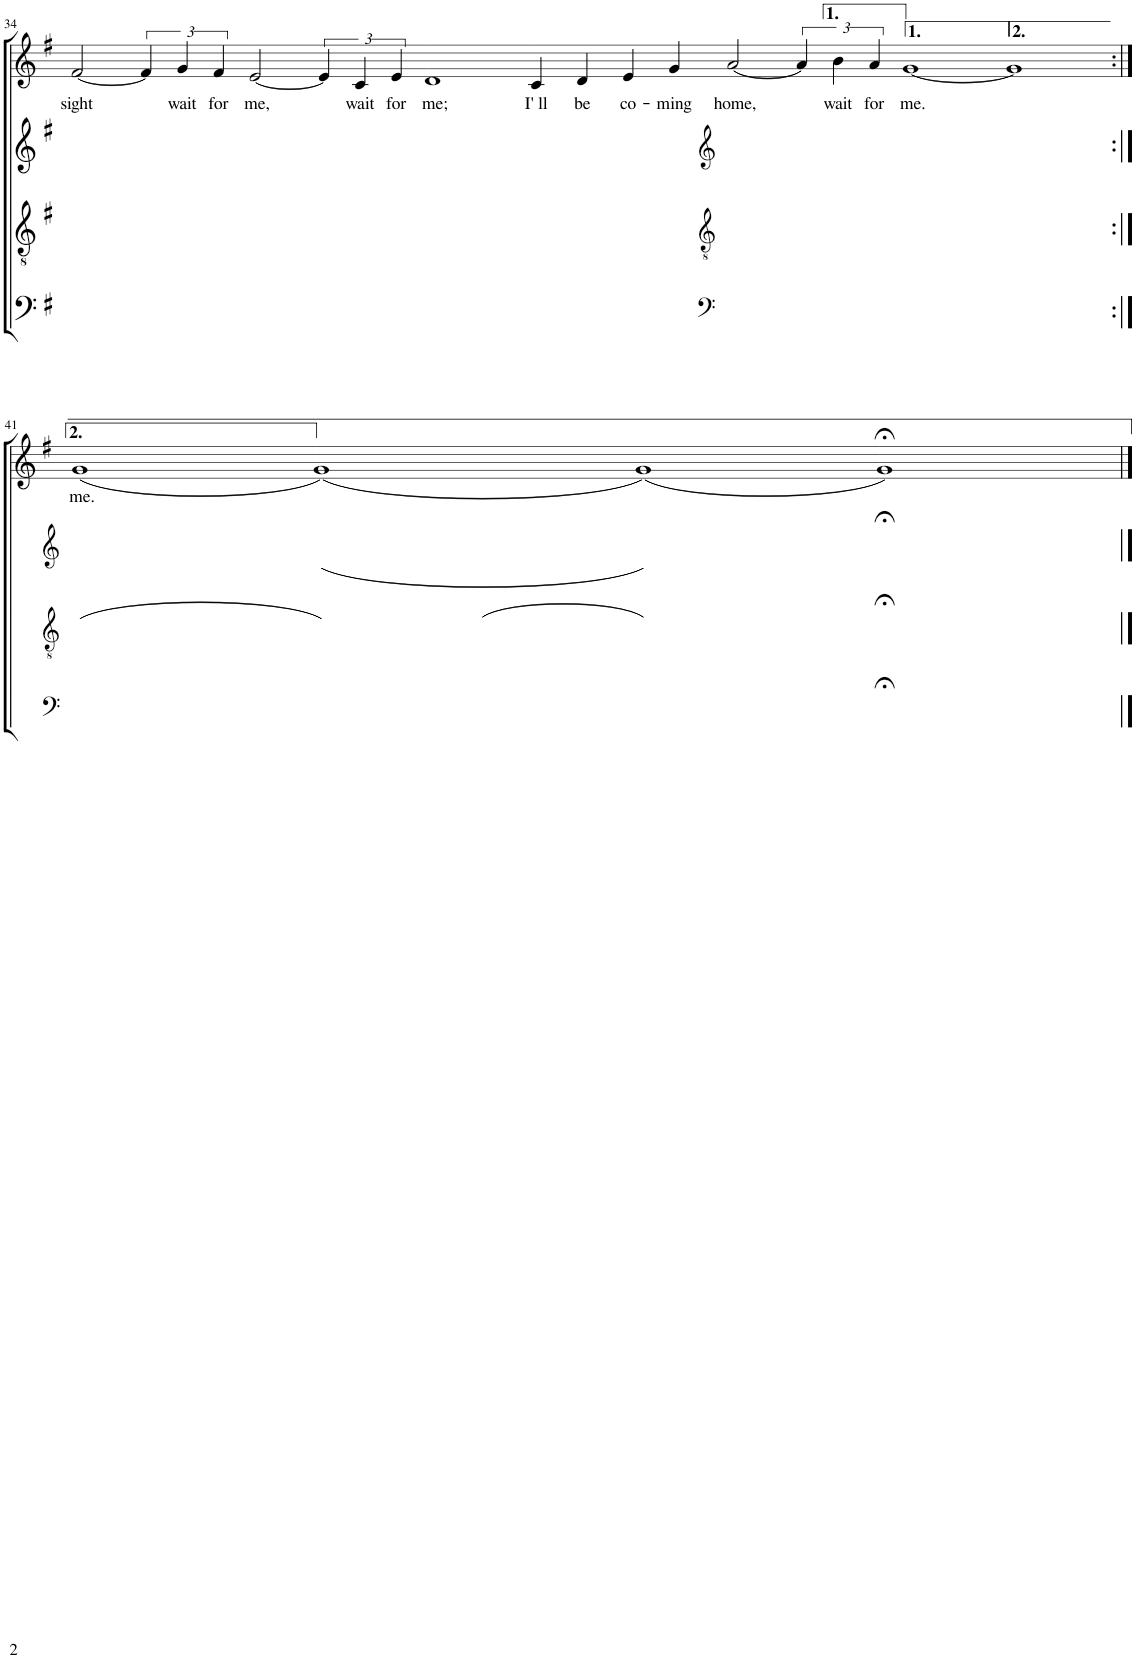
**kern	**text	**kern	**text	**kern	**text	**kern	**text
*part4	*part4	*part3	*part3	*part2	*part2	*part1	*part1
*staff4	*staff4	*staff3	*staff3	*staff2	*staff2	*staff1	*staff1
*I"Voce 4	*	*I"Voce 3	*	*I"Voce 2	*	*I"Voce 1	*
!!LO:PB:g=z
*clefF4	*	*clefGv2	*	*clefG2	*	*clefG2	*
*k[f#]	*	*k[f#]	*	*k[f#]	*	*k[f#]	*
*M4/4	*	*M4/4	*	*M4/4	*	*M4/4	*
*met(c|)	*	*met(c|)	*	*met(c|)	*	*met(c|)	*
=34	=34	=34	=34	=34	=34	=34	=34
!	!LO:LY:b	!	!LO:LY:b	!	!LO:LY:b	!	!LO:LY:b
[2D	sight	[2A	sight	[2d	sight	[2f#/	sight
6D]	.	6A]	.	6d]	.	6f#/]	.
!	!LO:LY:b	!	!LO:LY:b	!	!LO:LY:b	!	!LO:LY:b
6C	wait	6G	wait	6e	wait	6g/	wait
!	!LO:LY:b	!	!LO:LY:b	!	!LO:LY:b	!	!LO:LY:b
6D	for	6A	for	6d	for	6f#/	for
=35-	=35-	=35-	=35-	=35-	=35-	=35-	=35-
!	!LO:LY:b	!	!LO:LY:b	!	!LO:LY:b	!	!LO:LY:b
[2E	me,	[2G	me,	[2c	me,	[2e/	me,
6E]	.	6G]	.	6c]	.	6e/]	.
!	!LO:LY:b	!	!LO:LY:b	!	!LO:LY:b	!	!LO:LY:b
6C	wait	6G	wait	6c	wait	6c/	wait
!	!LO:LY:b	!	!LO:LY:b	!	!LO:LY:b	!	!LO:LY:b
6E	for	6G	for	6c	for	6e/	for
=36-	=36-	=36-	=36-	=36-	=36-	=36-	=36-
!	!LO:LY:b	!	!LO:LY:b	!	!LO:LY:b	!	!LO:LY:b
1Fn	me;	1B-X	me;	1d	me;	1d	me;
=37-	=37-	=37-	=37-	=37-	=37-	=37-	=37-
!	!LO:LY:b	!	!LO:LY:b	!	!LO:LY:b	!	!LO:LY:b
4E	I' ll	4G	I' ll	4G	I' ll	4c/	I' ll
!	!LO:LY:b	!	!LO:LY:b	!	!LO:LY:b	!	!LO:LY:b
4D	be	4F#	be	4A	be	4d/	be
!	!LO:LY:b	!	!LO:LY:b	!	!LO:LY:b	!	!LO:LY:b
4C	co-	4G	co-	4c	co-	4e/	co-
!	!LO:LY:b	!	!LO:LY:b	!	!LO:LY:b	!	!LO:LY:b
4G	ming	4c	ming	4e	ming	4g/	ming
=38-	=38-	=38-	=38-	=38-	=38-	=38-	=38-
*clefF4	*	*clefGv2	*	*clefG2	*	*	*
*k[f#]	*	*k[f#]	*	*k[f#]	*	*	*
!	!LO:LY:b	!	!LO:LY:b	!	!LO:LY:b	!	!LO:LY:b
[2F#	home,	[2c	home,	[2e	home,	[2a/	home,
6F#]	.	6c]	.	6e]	.	6a/]	.
!	!LO:LY:b	!	!LO:LY:b	!	!LO:LY:b	!	!LO:LY:b
6F#	wait	6B	wait	6e	wait	6b\	wait
!	!LO:LY:b	!	!LO:LY:b	!	!LO:LY:b	!	!LO:LY:b
6F#	for	6c	for	6d	for	6a/	for
=39-	=39-	=39-	=39-	=39-	=39-	=39-	=39-
!	!LO:LY:b	!	!LO:LY:b	!	!LO:LY:b	!	!LO:LY:b
[1G	me.	[1B	me.	[1d	me.	[1g	me.
=40-	=40-	=40-	=40-	=40-	=40-	=40-	=40-
1G]	.	1B]	.	1d]	.	1g]	.
!!LO:LB:g=z
=41:|!	=41:|!	=41:|!	=41:|!	=41:|!	=41:|!	=41:|!	=41:|!
*clefF4	*	*clefGv2	*	*clefG2	*	*	*
*k[f#]	*	*k[f#]	*	*k[f#]	*	*	*
!	!LO:LY:b	!	!LO:LY:b	!	!LO:LY:b	!	!LO:LY:b
[1G	me,	(1B	me,	1d	me,	(1g	me.
=42-	=42-	=42-	=42-	=42-	=42-	=42-	=42-
!	!	!	!	!	!LO:LY:b	!	!
1G]	.	2B)	.	(1e	to	(1g)	.
!	!	!	!LO:LY:b	!	!	!	!
.	.	(2c	to	.	.	.	.
=43-	=43-	=43-	=43-	=43-	=43-	=43-	=43-
!	!LO:LY:b	!	!	!	!	!	!
1A	to	1c)	.	1e)	.	(1g)	.
=44-	=44-	=44-	=44-	=44-	=44-	=44-	=44-
!	!LO:LY:b	!	!LO:LY:b	!	!LO:LY:b	!	!
1G;<	me.	1B;<	me.	1d;<	me.	1g;<)	.
==	==	==	==	==	==	==	==
*-	*-	*-	*-	*-	*-	*-	*-
